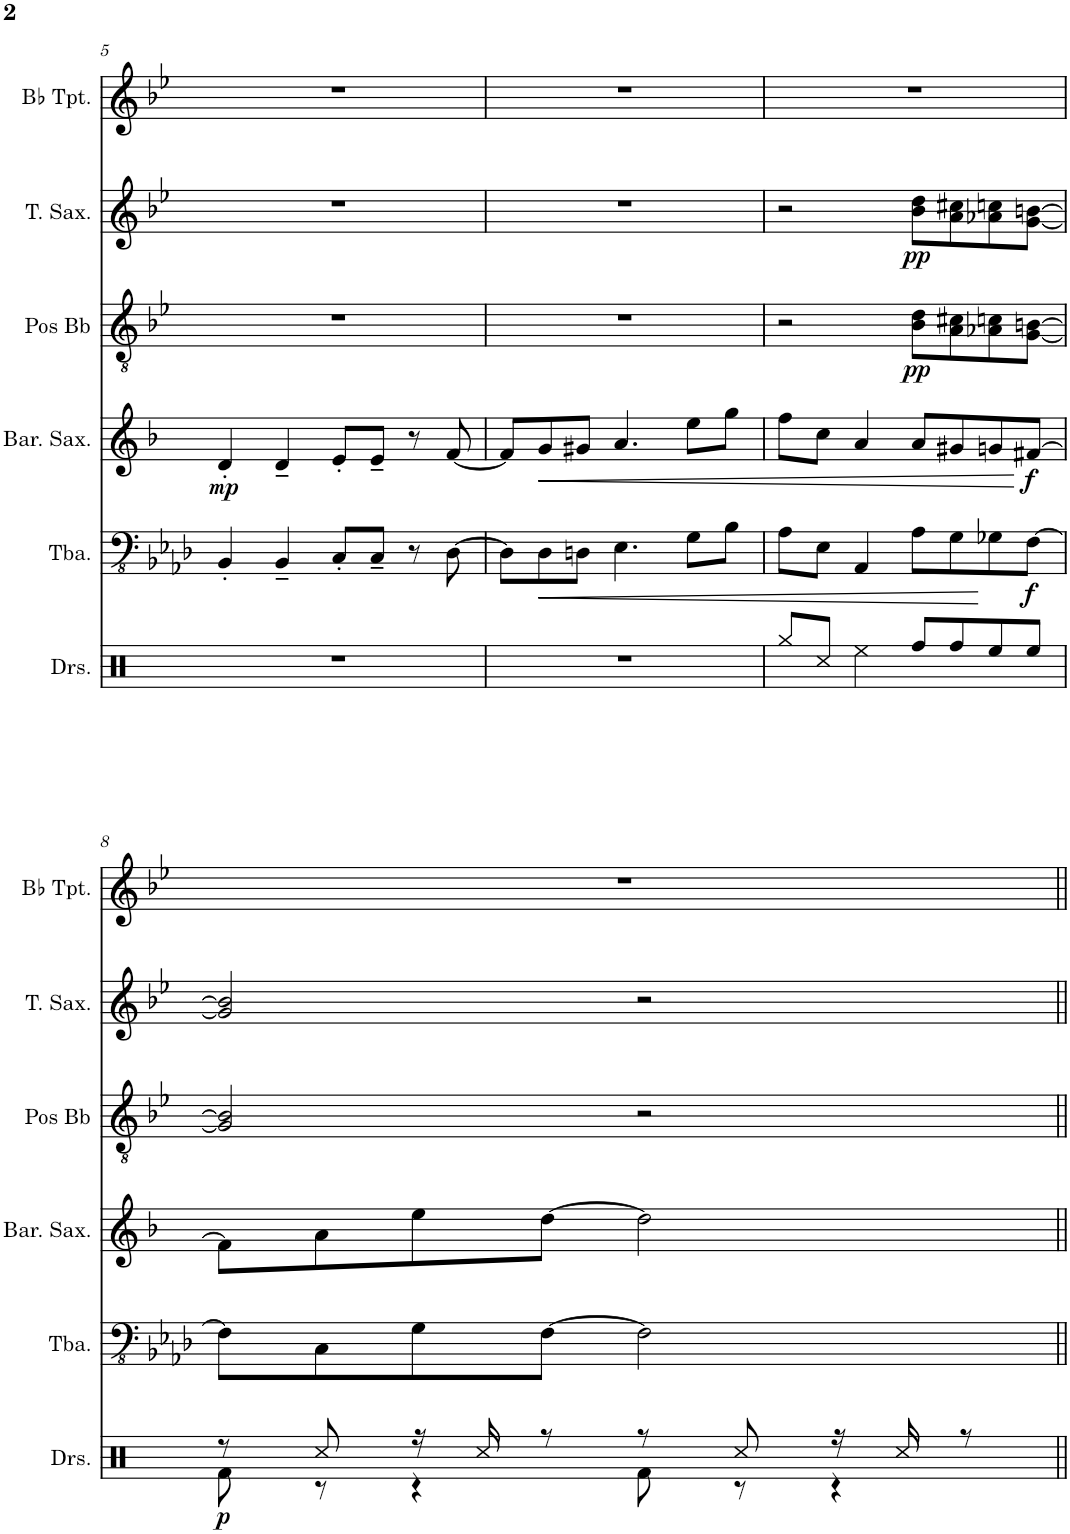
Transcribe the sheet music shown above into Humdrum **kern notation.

**kern	**dynam	**kern	**dynam	**kern	**dynam	**kern	**dynam	**kern	**dynam	**kern
*part6	*part6	*part5	*part5	*part4	*part4	*part3	*part3	*part2	*part2	*part1
*staff6	*staff6	*staff5	*staff5	*staff4	*staff4	*staff3	*staff3	*staff2	*staff2	*staff1
*I"Drumset	*	*I"Tuba	*	*I"Baritone Saxophone	*	*I"Posaune Bb	*	*I"Tenor Saxophone	*	*I"Bb Trumpet
*I'Drs.	*	*I'Tba.	*	*I'Bar. Sax.	*	*I'Pos Bb	*	*I'T. Sax.	*	*I'Bb Tpt.
!!LO:PB:g=z
*clefX	*	*clefFv4	*	*clefG2	*	*clefGv2	*	*clefG2	*	*clefG2
*	*	*	*	*Trd12c21	*	*Trd1c2	*	*Trd8c14	*	*Trd1c2
*k[]	*	*k[b-e-a-d-]	*	*k[b-]	*	*k[b-e-]	*	*k[b-e-]	*	*k[b-e-]
*M4/4	*	*M4/4	*	*M4/4	*	*M4/4	*	*M4/4	*	*M4/4
=5	=5	=5	=5	=5	=5	=5	=5	=5	=5	=5
!	!	!	!	!	!LO:DY:b	!	!	!	!	!
1r	.	4BBB-'/	.	4d'/	mp	1r	.	1r	.	1r
.	.	4BBB-~/	.	4d~/	.	.	.	.	.	.
.	.	8CC'/L	.	8e'/L	.	.	.	.	.	.
.	.	8CC~/J	.	8e~/J	.	.	.	.	.	.
.	.	8r	.	8r	.	.	.	.	.	.
.	.	[8DD-\	.	[8f/	.	.	.	.	.	.
=6	=6	=6	=6	=6	=6	=6	=6	=6	=6	=6
1r	.	8DD-\L]	.	8f/L]	.	1r	.	1r	.	1r
!	!	!	!LO:HP:b	!	!LO:HP:b	!	!	!	!	!
.	.	8DD-\	<	8g/	<	.	.	.	.	.
.	.	8DDn\J	.	8g#X/J	.	.	.	.	.	.
.	.	4.EE-\	.	4.a/	.	.	.	.	.	.
.	.	8GG\L	.	8ee\L	.	.	.	.	.	.
.	.	8BB-\J	.	8gg\J	.	.	.	.	.	.
=7	=7	=7	=7	=7	=7	=7	=7	=7	=7	=7
8Rgg/L	.	8AA-\L	.	8ff\L	.	2r	.	2r	.	1r
8Rcc/J	.	8EE-\J	.	8cc\J	.	.	.	.	.	.
4Ree\	.	4AAA-/	.	4a/	.	.	.	.	.	.
!	!	!	!	!	!	!	!LO:DY:b	!	!LO:DY:b	!
8Rff/L	.	8AA-\L	.	8a/L	.	8B-\ 8d\L	pp	8b-\ 8dd\L	pp	.
8Rff/	.	8GG\	.	8g#X/	.	8A\ 8c#X\	.	8a\ 8cc#X\	.	.
8Ree/	.	8GG-X\	[	8gn/	.	8A-X\ 8cn\	.	8a-X\ 8ccn\	.	.
!	!	!	!LO:DY:b	!	!LO:DY:n=1:b	!	!	!	!	!
8Ree/J	.	[8FF\J	f	[8f#X/J	[ f	[8G\ [8Bn\J	.	[8g\ [8bn\J	.	.
!!LO:LB:g=z
=8	=8	=8	=8	=8	=8	=8	=8	=8	=8	=8
*^	*	*	*	*	*	*	*	*	*	*
!	!	!LO:DY:b	!	!	!	!	!	!	!	!	!
8r	8Rf\	p	8FF\L]	.	8f#\L]	.	2G/] 2B/]	.	2g/] 2b/]	.	1r
8Rcc/	8r	.	8CC\	.	8a\	.	.	.	.	.	.
16r	4r	.	8GG\	.	8ee\	.	.	.	.	.	.
16Rcc/	.	.	.	.	.	.	.	.	.	.	.
8r	.	.	[8FF\J	.	[8dd\J	.	.	.	.	.	.
8r	8Rf\	.	2FF\]	.	2dd\]	.	2r	.	2r	.	.
8Rcc/	8r	.	.	.	.	.	.	.	.	.	.
16r	4r	.	.	.	.	.	.	.	.	.	.
16Rcc/	.	.	.	.	.	.	.	.	.	.	.
8r	.	.	.	.	.	.	.	.	.	.	.
*v	*v	*	*	*	*	*	*	*	*	*	*
=||	=||	=||	=||	=||	=||	=||	=||	=||	=||	=||
*-	*-	*-	*-	*-	*-	*-	*-	*-	*-	*-
